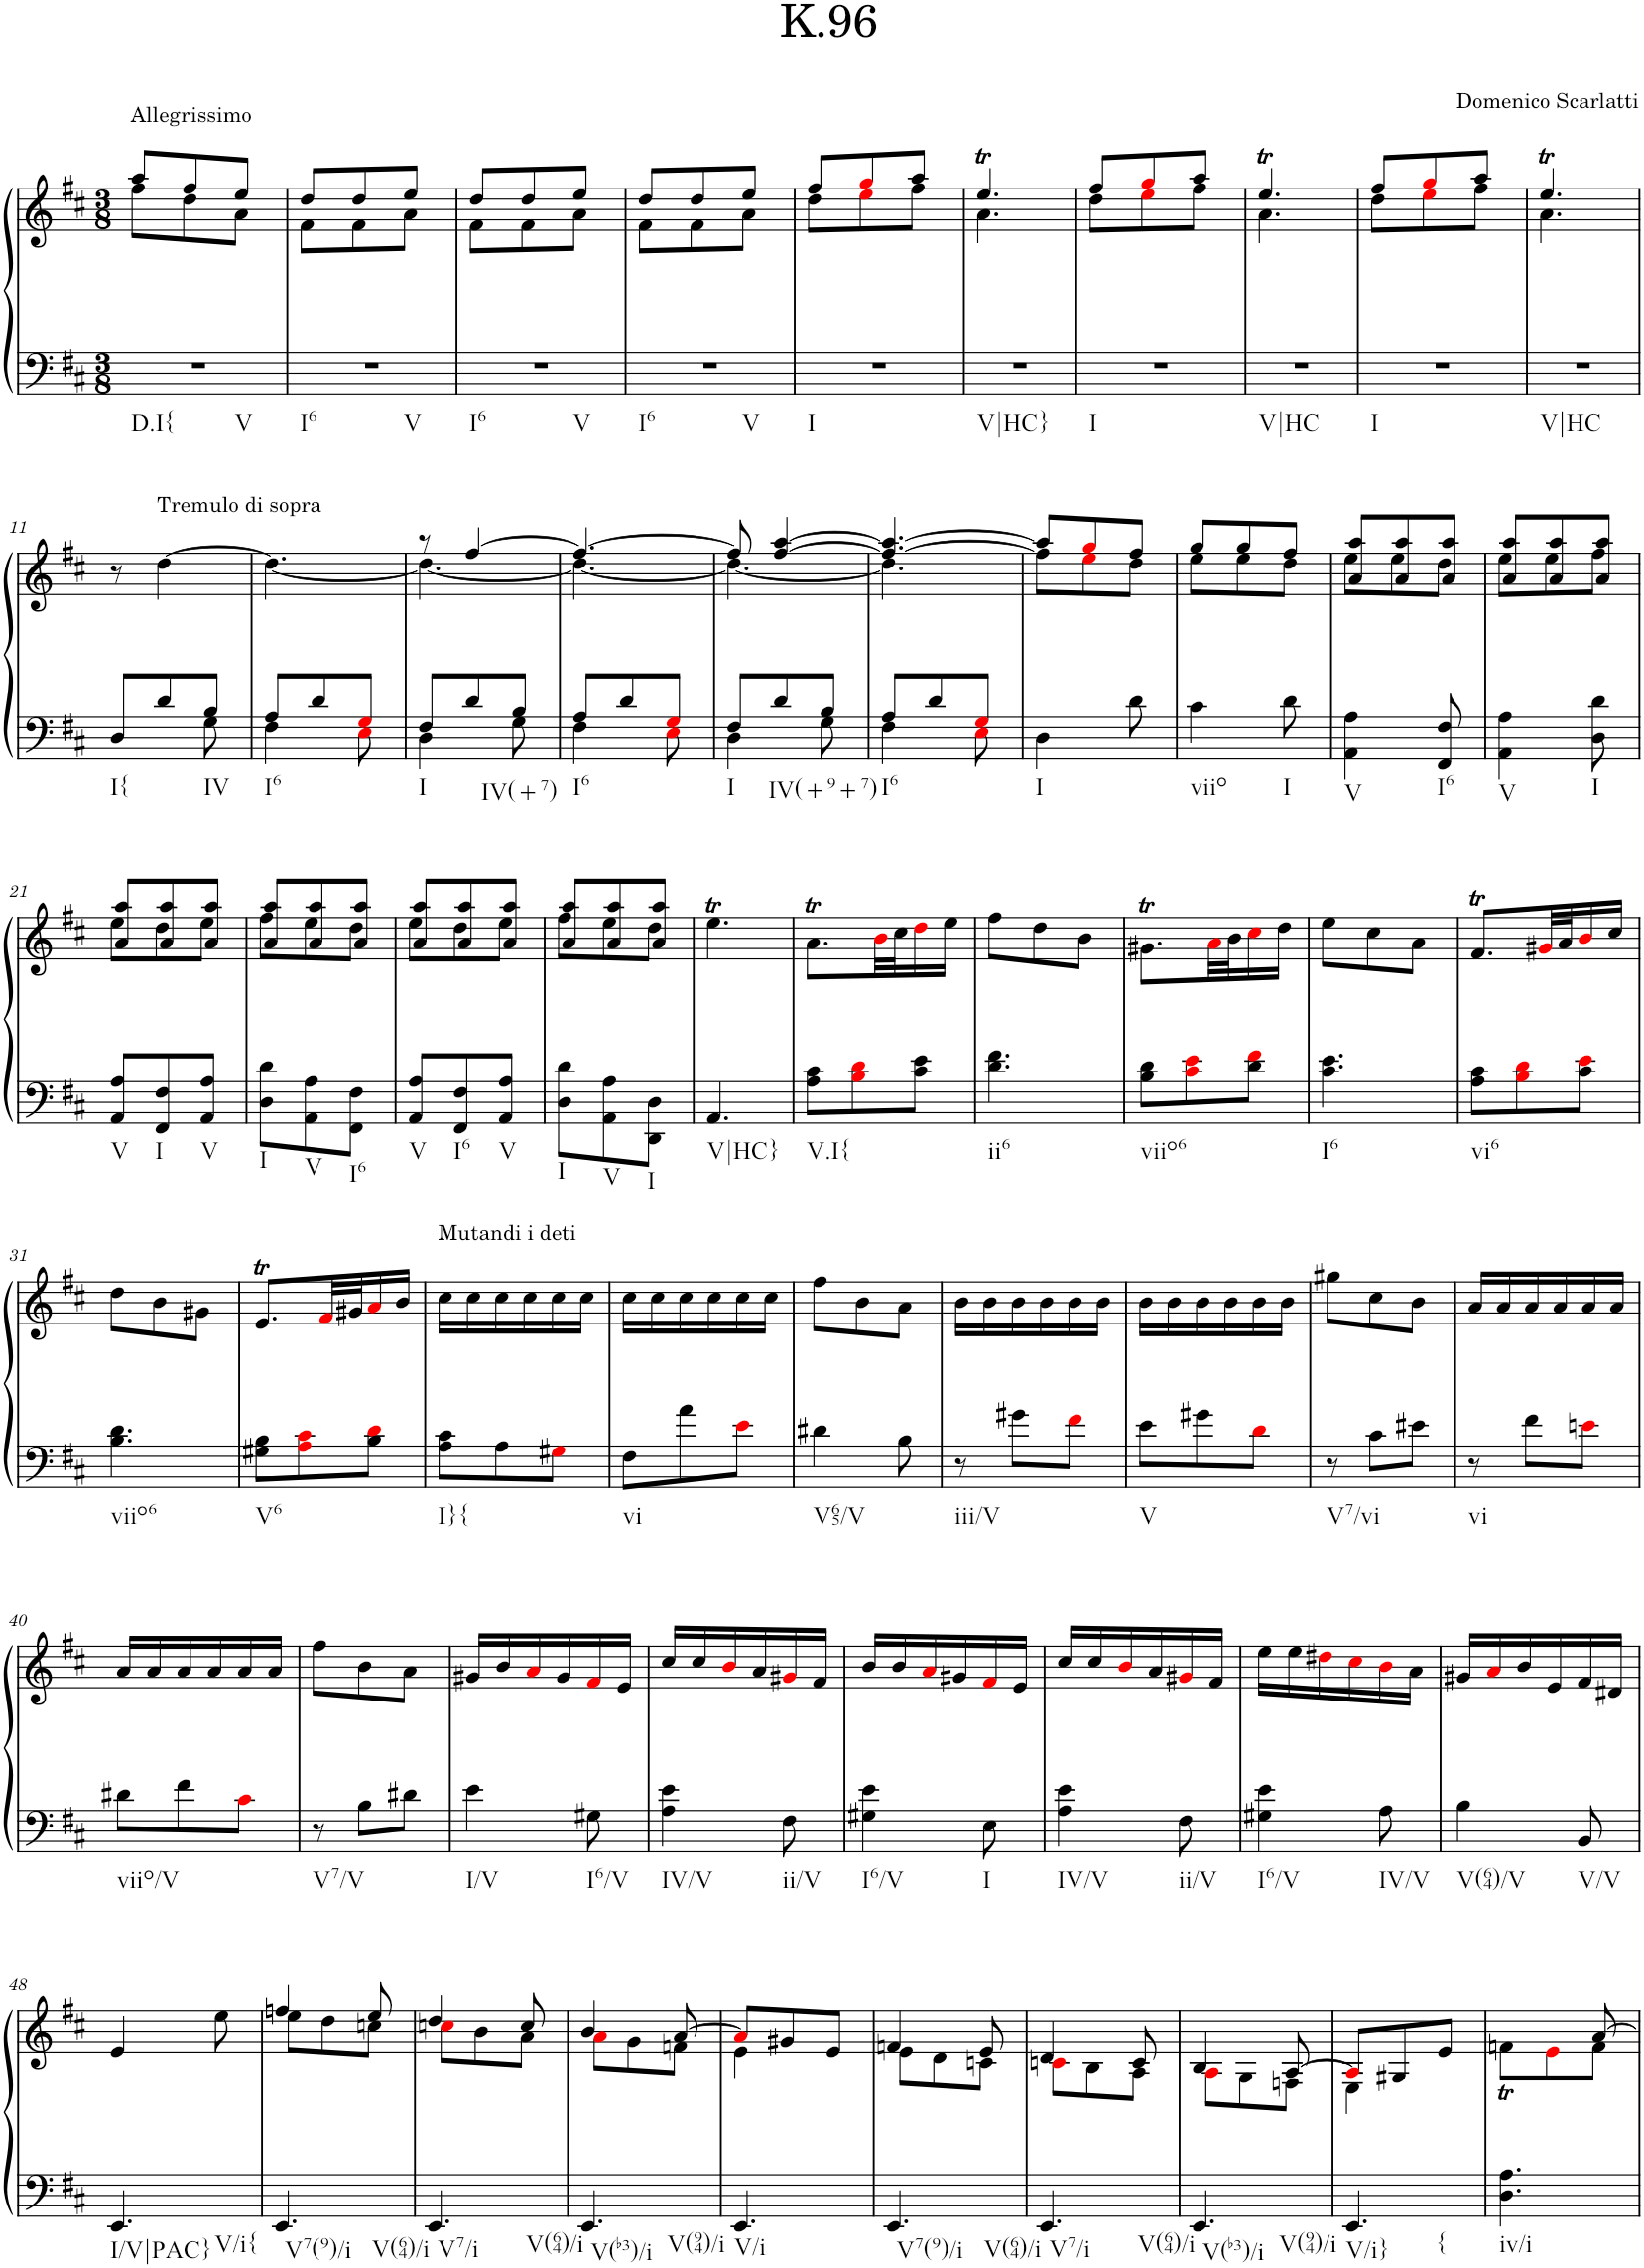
**kern	**kern
*part1	*part1
*staff2	*staff1
*I"Piano	*
*I'Pno.	*
*clefF4	*clefG2
*k[f#c#]	*k[f#c#]
*M3/8	*M3/8
=1	=1
*	*^
!	!LO:TX:a:t=Allegrissimo	!
!LO:TX:b:t=D.I{	!	!
!LO:TX:b:t=V	!	!
4.r	8aa/L	8ff#\L
.	8ff#/	8dd\
.	8ee/J	8a\J
=2	=2	=2
!LO:TX:b:t=I6	!	!
!LO:TX:b:t=V	!	!
4.r	8dd/L	8f#\L
.	8dd/	8f#\
.	8ee/J	8a\J
=3	=3	=3
!LO:TX:b:t=I6	!	!
!LO:TX:b:t=V	!	!
4.r	8dd/L	8f#\L
.	8dd/	8f#\
.	8ee/J	8a\J
=4	=4	=4
!LO:TX:b:t=I6	!	!
!LO:TX:b:t=V	!	!
4.r	8dd/L	8f#\L
.	8dd/	8f#\
.	8ee/J	8a\J
=5	=5	=5
!LO:TX:b:t=I	!	!
4.r	8ff#/L	8dd\L
.	8ggi/	8eei\
.	8aa/J	8ff#\J
=6	=6	=6
!LO:TX:b:t=V|HC}	!	!
4.r	4.eeT/	4.a\
=7	=7	=7
!LO:TX:b:t=I	!	!
4.r	8ff#/L	8dd\L
.	8ggi/	8eei\
.	8aa/J	8ff#\J
=8	=8	=8
!LO:TX:b:t=V|HC	!	!
4.r	4.eeT/	4.a\
=9	=9	=9
!LO:TX:b:t=I	!	!
4.r	8ff#/L	8dd\L
.	8ggi/	8eei\
.	8aa/J	8ff#\J
=10	=10	=10
!LO:TX:b:t=V|HC	!	!
4.r	4.eeT/	4.a\
!!LO:LB:g=z
=11	=11	=11
*^	*	*
!LO:TX:b:t=I{	!	!	!
*	*	*v	*v
8D/L	4ryy	8r
!	!	!LO:TX:a:t=Tremulo di sopra
8d/	.	[4dd\
!LO:TX:b:t=IV	!	!
8B/J	8G\	.
=12	=12	=12
!LO:TX:b:t=I6	!	!
8A/L	4F#\	4.dd\_
8d/	.	.
8Gi/J	8Ei\	.
=13	=13	=13
*	*	*^
!LO:TX:b:t=I	!	!	!
8F#/L	4D\	8r	4.dd\_
8d/	.	[4ff#/	.
!LO:TX:b:t=IV(+7)	!	!	!
8B/J	8G\	.	.
=14	=14	=14	=14
!LO:TX:b:t=I6	!	!	!
8A/L	4F#\	4.ff#/_	4.dd\_
8d/	.	.	.
8Gi/J	8Ei\	.	.
=15	=15	=15	=15
!LO:TX:b:t=I	!	!	!
8F#/L	4D\	8ff#/]	4.dd\_
8d/	.	[4ff#/ [4aa/	.
!LO:TX:b:t=IV(+9+7)	!	!	!
8B/J	8G\	.	.
=16	=16	=16	=16
!LO:TX:b:t=I6	!	!	!
8A/L	4F#\	4.ff#/_ 4.aa/_	4.dd\]
8d/	.	.	.
8Gi/J	8Ei\	.	.
=17	=17	=17	=17
!LO:TX:b:t=I	!	!	!
*v	*v	*	*
4D\	8aa/L]	8ff#\L]
.	8ggi/	8eei\
8d\	8ff#/J	8dd\J
=18	=18	=18
!LO:TX:b:t=viio	!	!
4c#\	8gg/L	8ee\L
.	8gg/	8ee\
!LO:TX:b:t=I	!	!
8d\	8ff#/J	8dd\J
=19	=19	=19
!LO:TX:b:t=V	!	!
4AA\ 4A\	8a/ 8aa/L	8ee\L
.	8a/ 8aa/	8ee\
!LO:TX:b:t=I6	!	!
8FF#/ 8F#/	8a/ 8aa/J	8dd\J
=20	=20	=20
!LO:TX:b:t=V	!	!
4AA\ 4A\	8a/ 8aa/L	8ee\L
.	8a/ 8aa/	8ee\
!LO:TX:b:t=I	!	!
8D\ 8d\	8a/ 8aa/J	8ff#\J
!!LO:LB:g=z	!!
=21	=21	=21
!LO:TX:b:t=V	!	!
8AA/ 8A/L	8a/ 8aa/L	8ee\L
!LO:TX:b:t=I	!	!
8FF#/ 8F#/	8a/ 8aa/	8dd\
!LO:TX:b:t=V	!	!
8AA/ 8A/J	8a/ 8aa/J	8ee\J
=22	=22	=22
!LO:TX:b:t=I	!	!
8D\ 8d\L	8a/ 8aa/L	8ff#\L
!LO:TX:b:t=V	!	!
8AA\ 8A\	8a/ 8aa/	8ee\
!LO:TX:b:t=I6	!	!
8FF#\ 8F#\J	8a/ 8aa/J	8dd\J
=23	=23	=23
!LO:TX:b:t=V	!	!
8AA/ 8A/L	8a/ 8aa/L	8ee\L
!LO:TX:b:t=I6	!	!
8FF#/ 8F#/	8a/ 8aa/	8dd\
!LO:TX:b:t=V	!	!
8AA/ 8A/J	8a/ 8aa/J	8ee\J
=24	=24	=24
!LO:TX:b:t=I	!	!
8D\ 8d\L	8a/ 8aa/L	8ff#\L
!LO:TX:b:t=V	!	!
8AA\ 8A\	8a/ 8aa/	8ee\
!LO:TX:b:t=I	!	!
8DD\ 8D\J	8a/ 8aa/J	8dd\J
=25	=25	=25
!LO:TX:b:t=V|HC}	!	!
*	*v	*v
4.AA/	4.eeT\
=26	=26
!LO:TX:b:t=V.I{	!
8A\ 8c#\L	8.aT\L
8Bi\ 8di\	.
.	32bi\LL
.	32cc#\J
8c#\ 8e\J	16ddi\
.	16ee\JJ
=27	=27
!LO:TX:b:t=ii6	!
4.d\ 4.f#\	8ff#\L
.	8dd\
.	8b\J
=28	=28
!LO:TX:b:t=viio6	!
8B\ 8d\L	8.g#Xt\L
8c#i\ 8ei\	.
.	32ai\LL
.	32b\J
8d\ 8f#i\J	16cc#i\
.	16dd\JJ
=29	=29
!LO:TX:b:t=I6	!
4.c#\ 4.e\	8ee\L
.	8cc#\
.	8a\J
=30	=30
!LO:TX:b:t=vi6	!
8A\ 8c#\L	8.f#t/L
8Bi\ 8di\	.
.	32g#Xi/LL
.	32a/J
8c#\ 8ei\J	16bi/
.	16cc#/JJ
!!LO:LB:g=z
=31	=31
!LO:TX:b:t=viio6	!
4.B\ 4.d\	8dd\L
.	8b\
.	8g#X\J
=32	=32
!LO:TX:b:t=V6	!
8G#X\ 8B\L	8.eT/L
8Ai\ 8c#i\	.
.	32f#i/LL
.	32g#X/J
8B\ 8di\J	16ai/
.	16b/JJ
=33	=33
!	!LO:TX:a:t=Mutandi i deti
!LO:TX:b:t=I}{	!
8A\ 8c#\L	16cc#\LL
.	16cc#\
8A\	16cc#\
.	16cc#\
8G#Xi\J	16cc#\
.	16cc#\JJ
=34	=34
!LO:TX:b:t=vi	!
8F#\L	16cc#\LL
.	16cc#\
8a\	16cc#\
.	16cc#\
8ei\J	16cc#\
.	16cc#\JJ
=35	=35
!LO:TX:b:t=V65/V	!
4d#X\	8ff#\L
.	8b\
8B\	8a\J
=36	=36
!LO:TX:b:t=iii/V	!
8r	16b\LL
.	16b\
8g#X\L	16b\
.	16b\
8f#i\J	16b\
.	16b\JJ
=37	=37
!LO:TX:b:t=V	!
8e\L	16b\LL
.	16b\
8g#X\	16b\
.	16b\
8di\J	16b\
.	16b\JJ
=38	=38
!LO:TX:b:t=V7/vi	!
8r	8gg#X\L
8c#\L	8cc#\
8e#X\J	8b\J
=39	=39
!LO:TX:b:t=vi	!
8r	16a/LL
.	16a/
8f#\L	16a/
.	16a/
8eni\J	16a/
.	16a/JJ
!!LO:LB:g=z
=40	=40
!LO:TX:b:t=viio/V	!
8d#X\L	16a/LL
.	16a/
8f#\	16a/
.	16a/
8c#i\J	16a/
.	16a/JJ
=41	=41
!LO:TX:b:t=V7/V	!
8r	8ff#\L
8B\L	8b\
8d#X\J	8a\J
=42	=42
!LO:TX:b:t=I/V	!
4e\	16g#X/LL
.	16b/
.	16ai/
.	16g#/
!LO:TX:b:t=I6/V	!
8G#X\	16f#i/
.	16e/JJ
=43	=43
!LO:TX:b:t=IV/V	!
4A\ 4e\	16cc#/LL
.	16cc#/
.	16bi/
.	16a/
!LO:TX:b:t=ii/V	!
8F#\	16g#Xi/
.	16f#/JJ
=44	=44
!LO:TX:b:t=I6/V	!
4G#X\ 4e\	16b/LL
.	16b/
.	16ai/
.	16g#X/
!LO:TX:b:t=I	!
8E\	16f#i/
.	16e/JJ
=45	=45
!LO:TX:b:t=IV/V	!
4A\ 4e\	16cc#/LL
.	16cc#/
.	16bi/
.	16a/
!LO:TX:b:t=ii/V	!
8F#\	16g#Xi/
.	16f#/JJ
=46	=46
!LO:TX:b:t=I6/V	!
4G#X\ 4e\	16ee\LL
.	16ee\
.	16dd#Xi\
.	16cc#i\
!LO:TX:b:t=IV/V	!
8A\	16bi\
.	16a\JJ
=47	=47
!LO:TX:b:t=V(64)/V	!
4B\	16g#X/LL
.	16ai/
.	16b/
.	16e/
!LO:TX:b:t=V/V	!
8BB/	16f#/
.	16d#X/JJ
!!LO:LB:g=z
=48	=48
!LO:TX:b:t=I/V|PAC}	!
!LO:TX:b:t=V/i{	!
4.EE/	4e/
.	8ee\
=49	=49
*	*^
!LO:TX:b:t=V7(9)/i	!	!
!LO:TX:b:t=V(64)/i	!	!
4.EE/	4ffn/	8ee\L
.	.	8dd\
.	8ee/	8ccn\J
=50	=50	=50
!LO:TX:b:t=V7/i	!	!
!LO:TX:b:t=V(64)/i	!	!
4.EE/	4dd/	8ccni\L
.	.	8b\
.	8cc/	8a\J
=51	=51	=51
!LO:TX:b:t=V(b3)/i	!	!
!LO:TX:b:t=V(94)/i	!	!
4.EE/	4b/	8ai\L
.	.	8g\
.	[8a/	8fn\J
=52	=52	=52
!LO:TX:b:t=V/i	!	!
4.EE/	8ai/L]	4e\
.	8g#X/	.
.	8e/J	8ryy
=53	=53	=53
!LO:TX:b:t=V7(9)/i	!	!
!LO:TX:b:t=V(64)/i	!	!
4.EE/	4fn/	8e\L
.	.	8d\
.	8e/	8cn\J
=54	=54	=54
!LO:TX:b:t=V7/i	!	!
!LO:TX:b:t=V(64)/i	!	!
4.EE/	4d/	8cni\L
.	.	8B\
.	8c/	8A\J
=55	=55	=55
!LO:TX:b:t=V(b3)/i	!	!
!LO:TX:b:t=V(94)/i	!	!
4.EE/	4B/	8Ai\L
.	.	8G\
.	[8A/	8Fn\J
=56	=56	=56
!LO:TX:b:t=V/i}	!	!
!LO:TX:b:t={	!	!
4.EE/	8Ai/L]	4E\
.	8G#X/	.
.	8e/J	8ryy
=57	=57	=57
!LO:TX:b:t=iv/i	!	!
4.D\ 4.A\	4ryy	8fnT\L
.	.	8ei\
.	[8a/	8f\J
*	*v	*v
=	=
*-	*-
